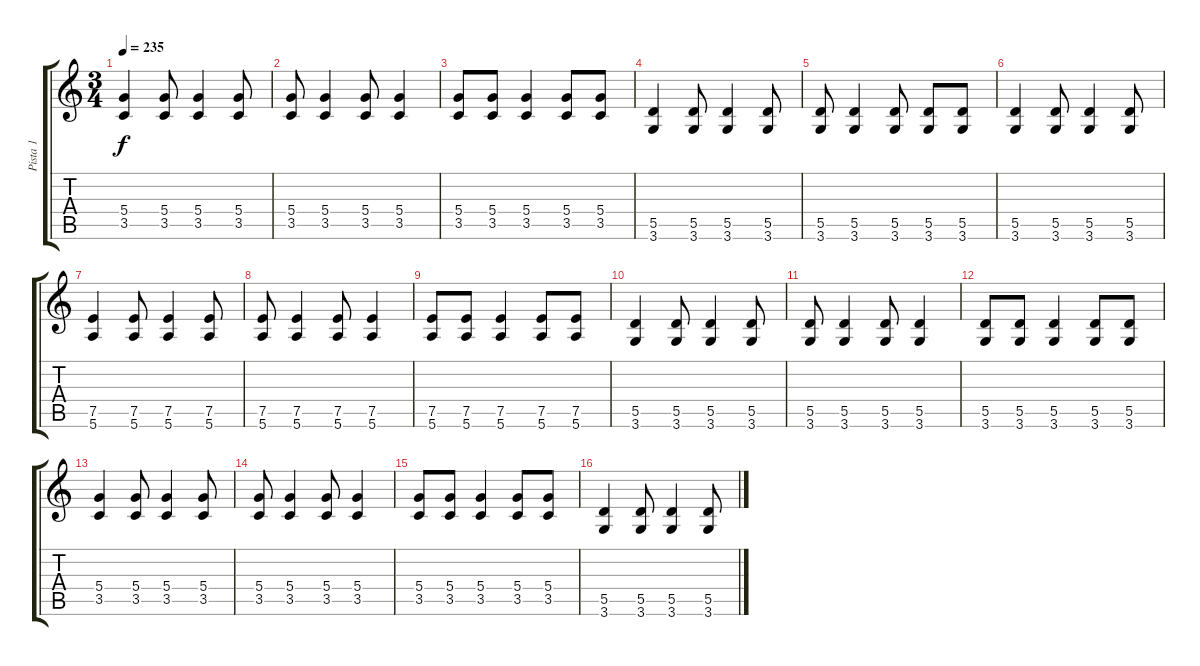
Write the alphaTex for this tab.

\track ("Pista 1" "Pista 1") {instrument overdrivenguitar}
\staff {score tabs}
\tuning (E4 B3 G3 D3 A2 E2) {hide}
\ts (3 4)
\tempo 235
\clef g2
\ks c
(5.4 3.5).4{dy f} (5.4 3.5).8 (5.4 3.5).4 (5.4 3.5).8 |
(5.4 3.5).8 (5.4 3.5).4 (5.4 3.5).8 (5.4 3.5).4 |
(5.4 3.5).8 (5.4 3.5).8 (5.4 3.5).4 (5.4 3.5).8 (5.4 3.5).8 |
(5.5 3.6).4 (5.5 3.6).8 (5.5 3.6).4 (5.5 3.6).8 |
(5.5 3.6).8 (5.5 3.6).4 (5.5 3.6).8 (5.5 3.6).8 (5.5 3.6).8 |
(5.5 3.6).4 (5.5 3.6).8 (5.5 3.6).4 (5.5 3.6).8 |
(7.5 5.6).4 (7.5 5.6).8 (7.5 5.6).4 (7.5 5.6).8 |
(7.5 5.6).8 (7.5 5.6).4 (7.5 5.6).8 (7.5 5.6).4 |
(7.5 5.6).8 (7.5 5.6).8 (7.5 5.6).4 (7.5 5.6).8 (7.5 5.6).8 |
(5.5 3.6).4 (5.5 3.6).8 (5.5 3.6).4 (5.5 3.6).8 |
(5.5 3.6).8 (5.5 3.6).4 (5.5 3.6).8 (5.5 3.6).4 |
(5.5 3.6).8 (5.5 3.6).8 (5.5 3.6).4 (5.5 3.6).8 (5.5 3.6).8 |
(5.4 3.5).4 (5.4 3.5).8 (5.4 3.5).4 (5.4 3.5).8 |
(5.4 3.5).8 (5.4 3.5).4 (5.4 3.5).8 (5.4 3.5).4 |
(5.4 3.5).8 (5.4 3.5).8 (5.4 3.5).4 (5.4 3.5).8 (5.4 3.5).8 |
(5.5 3.6).4 (5.5 3.6).8 (5.5 3.6).4 (5.5 3.6).8
